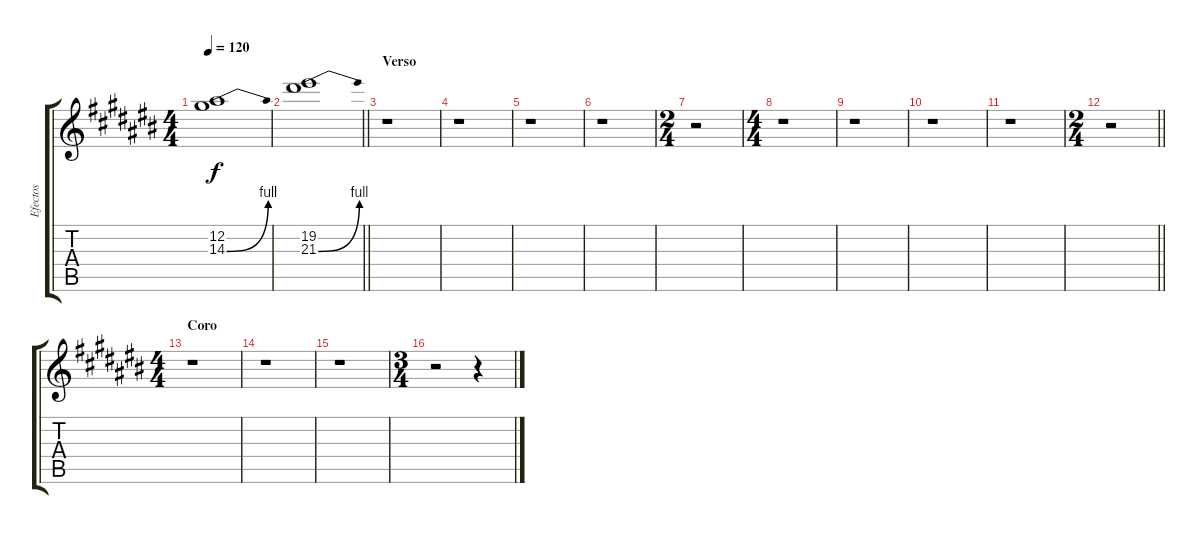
\track ("Efectos" "Efectos") {instrument distortionguitar}
\staff {score tabs}
\tuning (Eb4 Bb3 Gb3 Db3 Ab2 Eb2) {hide}
\ts (4 4)
\tempo 120
\clef g2
\ks c#
(12.2 14.3{be (bend 0 0 60 4)}).1{dy f} |
\barLineRight lightlight
(19.2 21.3{be (bend 0 0 60 4)}).1 |
\section ("" "Verso")
r.1 |
r.1 |
r.1 |
r.1 |
\ts (2 4)
r.2 |
\ts (4 4)
r.1 |
r.1 |
r.1 |
r.1 |
\ts (2 4)
\barLineRight lightlight
r.2 |
\ts (4 4)
\section ("" "Coro")
r.1 |
r.1 |
r.1 |
\ts (3 4)
r.2 r.4
